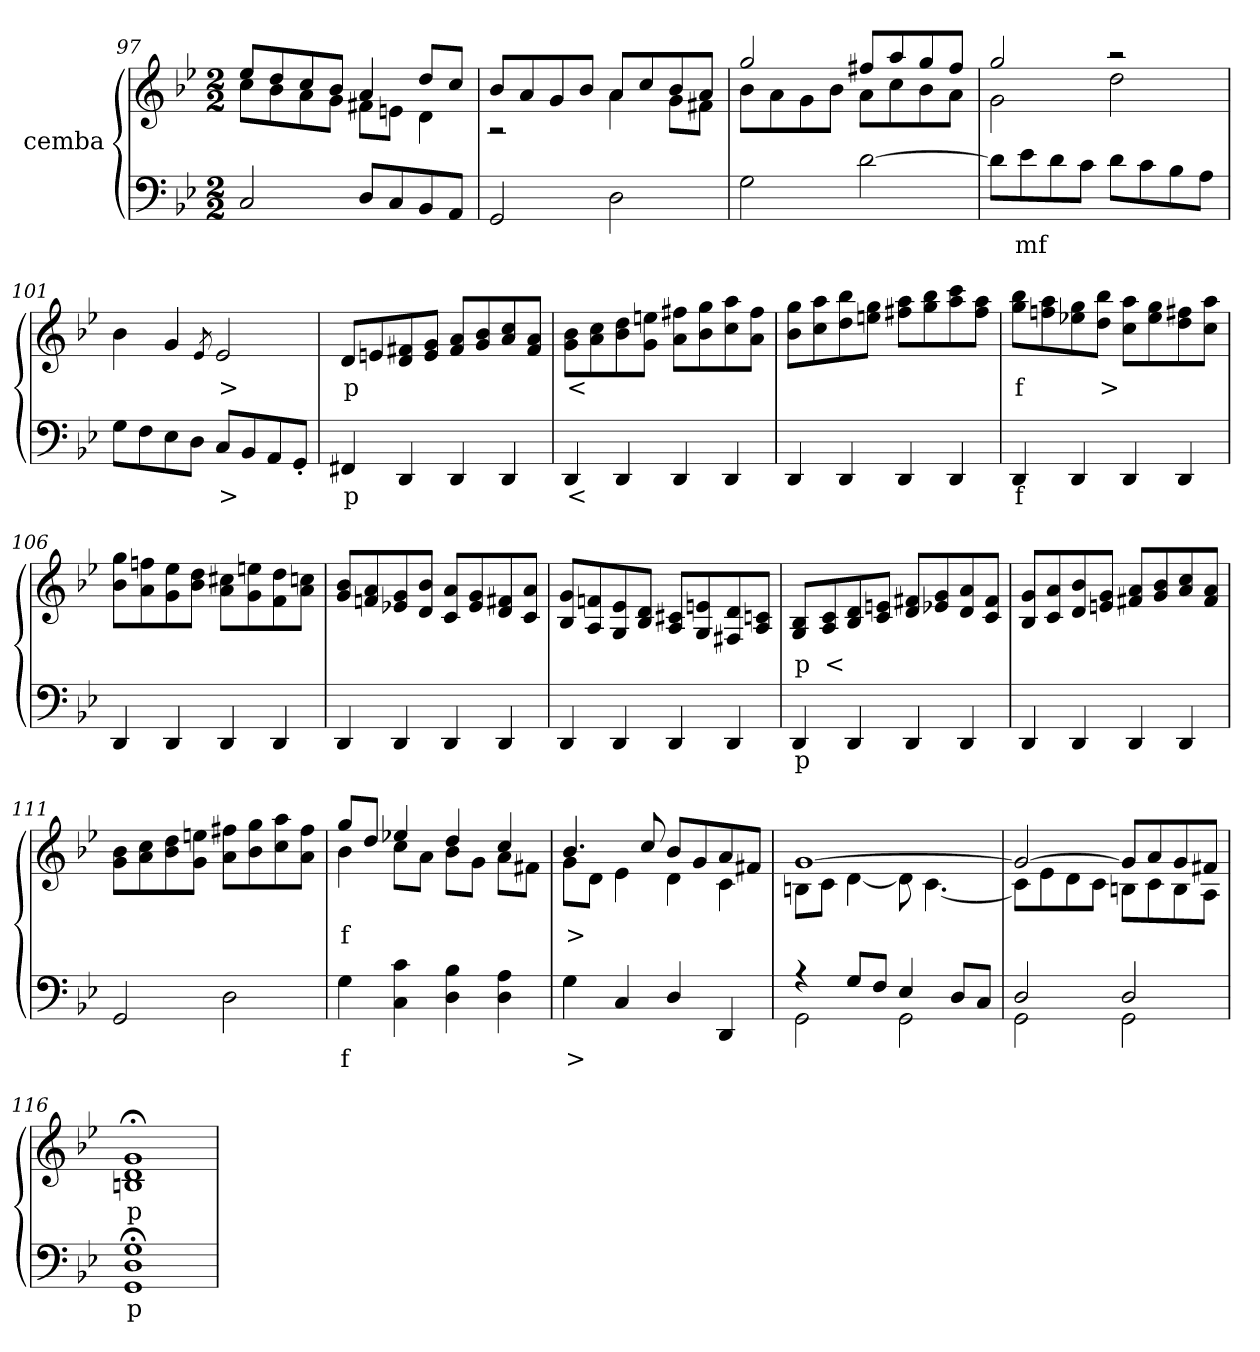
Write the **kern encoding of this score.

**kern	**text	**kern	**text
*part2	*part2	*part1	*part1
*staff2	*staff2	*staff1	*staff1
*I"cemba	*	*I"cemba	*
*clefF4	*	*clefG2	*
*k[b-e-]	*	*k[b-e-]	*
*g:	*	*g:	*
*M2/2	*	*M2/2	*
=97	=97	=97	=97
*	*	*^	*
2C/	.	8ee-/L	8cc\L	.
.	.	8dd/	8b-\	.
.	.	8cc/	8a\	.
.	.	8b-/J	8g\J	.
8D/L	.	4a/	8f#X\L	.
8C/	.	.	8en\J	.
8BB-/	.	8dd/L	4d\	.
8AA/J	.	8cc/J	.	.
=98	=98	=98	=98	=98
2GG/	.	8b-/L	2r	.
.	.	8a/	.	.
.	.	8g/	.	.
.	.	8b-/J	.	.
2D\	.	8a/L	4a\	.
.	.	8cc/	.	.
.	.	8b-/	8g\L	.
.	.	8a/J	8f#X\J	.
=99	=99	=99	=99	=99
2G\	.	2gg/	8b-\L	.
.	.	.	8a\	.
.	.	.	8g\	.
.	.	.	8b-\J	.
[2d\	.	8ff#X/L	8a\L	.
.	.	8aa/	8cc\	.
.	.	8gg/	8b-\	.
.	.	8ff#/J	8a\J	.
=100	=100	=100	=100	=100
8d\L]	.	2gg/	2g\	.
8e-\	mf	.	.	.
8d\	.	.	.	.
8c\J	.	.	.	.
8d\L	.	2r	2dd\	.
8c\	.	.	.	.
8B-\	.	.	.	.
8A\J	.	.	.	.
*	*	*v	*v	*
=101	=101	=101	=101
8G\L	.	4b-\	.
8F\	.	.	.
8E-\	.	4g/	.
8D\J	.	.	.
.	.	8qe-/	.
8C/L	>	2e-/	>
8BB-/	.	.	.
8AA/	.	.	.
8GG'>/J	.	.	.
=102	=102	=102	=102
4FF#X/	p	8d/L	p
.	.	8en/	.
4DD/	.	8d/ 8f#X/	.
.	.	8e/ 8g/J	.
4DD/	.	8f#/ 8a/L	.
.	.	8g/ 8b-/	.
4DD/	.	8a/ 8cc/	.
.	.	8f#/ 8a/J	.
=103	=103	=103	=103
4DD/	<	8g\ 8b-\L	<
.	.	8a\ 8cc\	.
4DD/	.	8b-\ 8dd\	.
.	.	8g\ 8een\J	.
4DD/	.	8a\ 8ff#X\L	.
.	.	8b-\ 8gg\	.
4DD/	.	8cc\ 8aa\	.
.	.	8a\ 8ff#\J	.
=104	=104	=104	=104
4DD/	.	8b-\ 8gg\L	.
.	.	8cc\ 8aa\	.
4DD/	.	8dd\ 8bb-\	.
.	.	8een\ 8gg\J	.
4DD/	.	8ff#X\ 8aa\L	.
.	.	8gg\ 8bb-\	.
4DD/	.	8aa\ 8ccc\	.
.	.	8ff#\ 8aa\J	.
=105	=105	=105	=105
4DD/	f	8gg\ 8bb-\L	f
.	.	8ffn\ 8aa\	.
4DD/	.	8ee-X\ 8gg\	.
.	.	8dd\ 8bb-\J	>
4DD/	.	8cc\ 8aa\L	.
.	.	8ee-\ 8gg\	.
4DD/	.	8dd\ 8ff#X\	.
.	.	8cc\ 8aa\J	.
=106	=106	=106	=106
4DD/	.	8b-\ 8gg\L	.
.	.	8a\ 8ffn\	.
4DD/	.	8g\ 8ee-\	.
.	.	8b-\ 8dd\J	.
4DD/	.	8a\ 8cc#X\L	.
.	.	8g\ 8een\	.
4DD/	.	8f\ 8dd\	.
.	.	8a\ 8ccn\J	.
=107	=107	=107	=107
4DD/	.	8g/ 8b-/L	.
.	.	8fn/ 8a/	.
4DD/	.	8e-X/ 8g/	.
.	.	8d/ 8b-/J	.
4DD/	.	8c/ 8a/L	.
.	.	8e-/ 8g/	.
4DD/	.	8d/ 8f#X/	.
.	.	8c/ 8a/J	.
=108	=108	=108	=108
4DD/	.	8B-/ 8g/L	.
.	.	8A/ 8fn/	.
4DD/	.	8G/ 8e-/	.
.	.	8B-/ 8d/J	.
4DD/	.	8A/ 8c#X/L	.
.	.	8G/ 8en/	.
4DD/	.	8F#X/ 8d/	.
.	.	8A/ 8cn/J	.
=109	=109	=109	=109
4DD/	p	8G/ 8B-/L	p
.	.	8A/ 8c/	<
4DD/	.	8B-/ 8d/	.
.	.	8c/ 8en/J	.
4DD/	.	8d/ 8f#X/L	.
.	.	8e-X/ 8g/	.
4DD/	.	8d/ 8a/	.
.	.	8c/ 8f#/J	.
=110	=110	=110	=110
4DD/	.	8B-/ 8g/L	.
.	.	8c/ 8a/	.
4DD/	.	8d/ 8b-/	.
.	.	8en/ 8g/J	.
4DD/	.	8f#X/ 8a/L	.
.	.	8g/ 8b-/	.
4DD/	.	8a/ 8cc/	.
.	.	8f#/ 8a/J	.
=111	=111	=111	=111
2GG/	.	8g\ 8b-\L	.
.	.	8a\ 8cc\	.
.	.	8b-\ 8dd\	.
.	.	8g\ 8een\J	.
2D\	.	8a\ 8ff#X\L	.
.	.	8b-\ 8gg\	.
.	.	8cc\ 8aa\	.
.	.	8a\ 8ff#\J	.
=112	=112	=112	=112
*	*	*^	*
4G\	f	8gg/L	4b-\	f
.	.	8dd/J	.	.
4C\ 4c\	.	4ee-X/	8cc\L	.
.	.	.	8a\J	.
4D\ 4B-\	.	4dd/	8b-\L	.
.	.	.	8g\J	.
4D\ 4A\	.	4cc/	8a\L	.
.	.	.	8f#X\J	.
=113	=113	=113	=113	=113
4G\	>	4.b-/	8g\L	>
.	.	.	8d\J	.
4C/	.	.	4e-\	.
.	.	8cc/	.	.
4D/	.	8b-/L	4d\	.
.	.	8g/	.	.
4DD/	.	8a/	4c\	.
.	.	8f#X/J	.	.
=114	=114	=114	=114	=114
*^	*	*	*	*
4r	2GG\	.	[1g	8Bn\L	.
.	.	.	.	8c\J	.
8G/L	.	.	.	[4d\	.
8F/J	.	.	.	.	.
4E-/	2GG\	.	.	8d\]	.
.	.	.	.	[4.c\	.
8D/L	.	.	.	.	.
8C/J	.	.	.	.	.
=115	=115	=115	=115	=115	=115
2D/	2GG\	.	2g/_	8c\L]	.
.	.	.	.	8e-\	.
.	.	.	.	8d\	.
.	.	.	.	8c\J	.
2D/	2GG\	.	8g/L]	8Bn\L	.
.	.	.	8a/	8c\	.
.	.	.	8g/	8B\	.
.	.	.	8f#X/J	8A\J	.
*v	*v	*	*	*	*
*	*	*v	*v	*
=116	=116	=116	=116
1GG;< 1D;< 1G;<	p	1Bn;< 1d;< 1g;<	p
=	=	=	=
*-	*-	*-	*-
